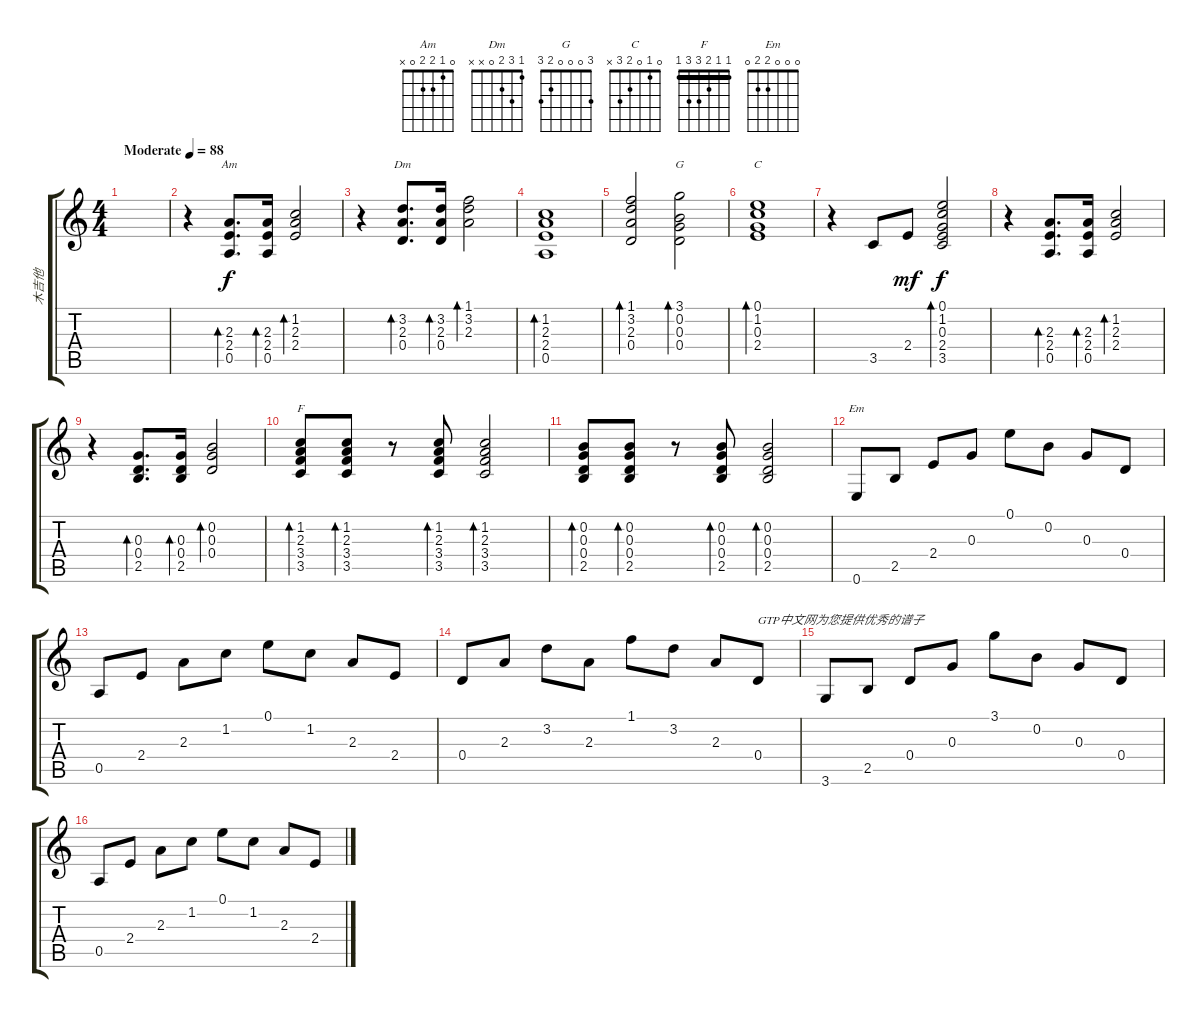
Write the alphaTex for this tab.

\track ("木吉他" "木吉他") {instrument acousticguitarsteel}
\staff {score tabs}
\tuning (E4 B3 G3 D3 A2 E2) {hide}
\chord ("Am" 0 1 2 2 0 x)
\chord ("Dm" 1 3 2 0 x x)
\chord ("G" 3 0 0 0 2 3)
\chord ("C" 0 1 0 2 3 x)
\chord ("F" 1 1 2 3 3 1) {barre 1}
\chord ("Em" 0 0 0 2 2 0)
\ts (4 4)
\tempo (88 "Moderate")
\clef g2
\ks c
|
r.4 (2.3 2.4 0.5).8{d bd 60 ch "Am"} (2.3 2.4 0.5).16{bd 60} (1.2 2.3 2.4).2{bd 60} |
r.4 (3.2 2.3 0.4).8{d bd 60 ch "Dm"} (3.2 2.3 0.4).16{bd 60} (1.1 3.2 2.3).2{bd 60} |
(1.2 2.3 2.4 0.5).1{bd 60} |
(1.1 3.2 2.3 0.4).2{bd 60} (3.1 0.2 0.3 0.4).2{bd 60 ch "G"} |
(0.1 1.2 0.3 2.4).1{bd 60 ch "C"} |
r.4 3.5.8 2.4.8{dy mf} (0.1 1.2 0.3 2.4 3.5).2{bd 240 dy f} |
r.4 (2.3 2.4 0.5).8{d bd 60} (2.3 2.4 0.5).16{bd 60} (1.2 2.3 2.4).2{bd 60} |
r.4 (0.3 0.4 2.5).8{d bd 60} (0.3 0.4 2.5).16{bd 60} (0.2 0.3 0.4).2{bd 60} |
(1.2 2.3 3.4 3.5).8{bd 60 ch "F"} (1.2 2.3 3.4 3.5).8{bd 60} r.8 (1.2 2.3 3.4 3.5).8{bd 60} (1.2 2.3 3.4 3.5).2{bd 60} |
(0.2 0.3 0.4 2.5).8{bd 60} (0.2 0.3 0.4 2.5).8{bd 60} r.8 (0.2 0.3 0.4 2.5).8{bd 60} (0.2 0.3 0.4 2.5).2{bd 60} |
0.6.8{ch "Em"} 2.5.8 2.4.8 0.3.8 0.1.8 0.2.8 0.3.8 0.4.8 |
0.5.8 2.4.8 2.3.8 1.2.8 0.1.8 1.2.8 2.3.8 2.4.8 |
0.4.8 2.3.8 3.2.8 2.3.8 1.1.8 3.2.8 2.3.8 0.4.8{txt "GTP中文网为您提供优秀的谱子"} |
3.6.8 2.5.8 0.4.8 0.3.8 3.1.8 0.2.8 0.3.8 0.4.8 |
0.5.8 2.4.8 2.3.8 1.2.8 0.1.8 1.2.8 2.3.8 2.4.8
